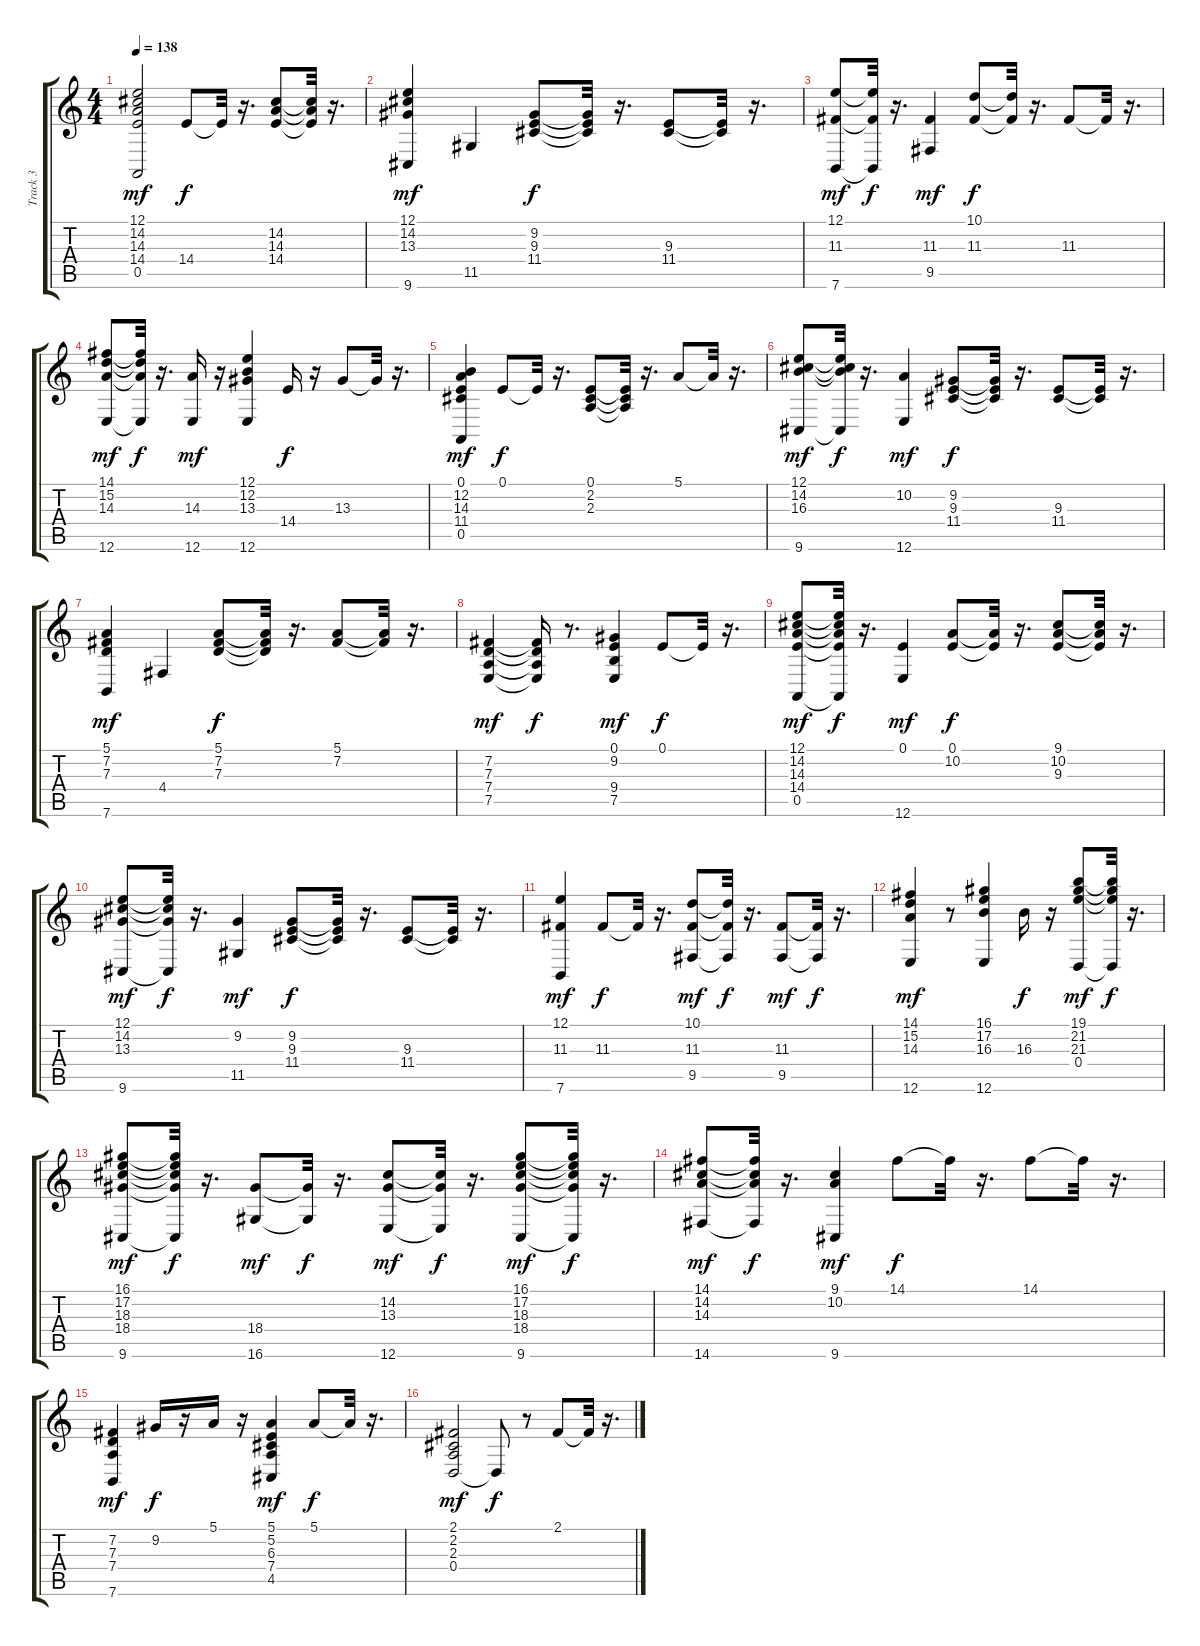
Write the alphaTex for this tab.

\track ("Track 3" "Track 3") {instrument acousticgrandpiano}
\staff {score tabs}
\tuning (E4 B3 G3 D3 A2 E2) {hide}
\ts (4 4)
\tempo 138
\clef g2
\ks c
(12.1 14.2 14.3 14.4 0.5).2{dy mf} 14.4.8{dy f} 14.4{t}.32 r.16{d} (14.2 14.3 14.4).8 (14.2{t} 14.3{t} 14.4{t}).32 r.16{d} |
(12.1 14.2 13.3 9.6).4{dy mf} 11.5.4 (9.2 9.3 11.4).8{dy f} (9.2{t} 9.3{t} 11.4{t}).32 r.16{d} (9.3 11.4).8 (9.3{t} 11.4{t}).32 r.16{d} |
(12.1 11.3 7.6).8{dy mf} (12.1{t} 11.3{t} 7.6{t}).32{dy f} r.16{d} (11.3 9.5).4{dy mf} (10.1 11.3).8{dy f} (10.1{t} 11.3{t}).32 r.16{d} 11.3.8 11.3{t}.32 r.16{d} |
(14.1 15.2 14.3 12.6).8{dy mf} (14.1{t} 15.2{t} 14.3{t} 12.6{t}).32{dy f} r.16{d} (14.3 12.6).16{dy mf} r.16 (12.1 12.2 13.3 12.6).4 14.4.16{dy f} r.16 13.3.8 13.3{t}.32 r.16{d} |
(0.1 12.2 14.3 11.4 0.5).4{dy mf} 0.1.8{dy f} 0.1{t}.32 r.16{d} (0.1 2.2 2.3).8 (0.1{t} 2.2{t} 2.3{t}).32 r.16{d} 5.1.8 5.1{t}.32 r.16{d} |
(12.1 14.2 16.3 9.6).8{dy mf} (12.1{t} 14.2{t} 16.3{t} 9.6{t}).32{dy f} r.16{d} (10.2 12.6).4{dy mf} (9.2 9.3 11.4).8{dy f} (9.2{t} 9.3{t} 11.4{t}).32 r.16{d} (9.3 11.4).8 (9.3{t} 11.4{t}).32 r.16{d} |
(5.1 7.2 7.3 7.6).4{dy mf} 4.4.4 (5.1 7.2 7.3).8{dy f} (5.1{t} 7.2{t} 7.3{t}).32 r.16{d} (5.1 7.2).8 (5.1{t} 7.2{t}).32 r.16{d} |
(7.2 7.3 7.4 7.5).4{dy mf} (7.2{t} 7.3{t} 7.4{t} 7.5{t}).16{dy f} r.8{d} (0.1 9.2 9.4 7.5).4{dy mf} 0.1.8{dy f} 0.1{t}.32 r.16{d} |
(12.1 14.2 14.3 14.4 0.5).8{dy mf} (12.1{t} 14.2{t} 14.3{t} 14.4{t} 0.5{t}).32{dy f} r.16{d} (0.1 12.6).4{dy mf} (0.1 10.2).8{dy f} (0.1{t} 10.2{t}).32 r.16{d} (9.1 10.2 9.3).8 (9.1{t} 10.2{t} 9.3{t}).32 r.16{d} |
(12.1 14.2 13.3 9.6).8{dy mf} (12.1{t} 14.2{t} 13.3{t} 9.6{t}).32{dy f} r.16{d} (9.2 11.5).4{dy mf} (9.2 9.3 11.4).8{dy f} (9.2{t} 9.3{t} 11.4{t}).32 r.16{d} (9.3 11.4).8 (9.3{t} 11.4{t}).32 r.16{d} |
(12.1 11.3 7.6).4{dy mf} 11.3.8{dy f} 11.3{t}.32 r.16{d} (10.1 11.3 9.5).8{dy mf} (10.1{t} 11.3{t} 9.5{t}).32{dy f} r.16{d} (11.3 9.5).8{dy mf} (11.3{t} 9.5{t}).32{dy f} r.16{d} |
(14.1 15.2 14.3 12.6).4{dy mf} r.8 (16.1 17.2 16.3 12.6).4 16.3.16{dy f} r.16 (19.1 21.2 21.3 0.4).8{dy mf} (19.1{t} 21.2{t} 21.3{t} 0.4{t}).32{dy f} r.16{d} |
(16.1 17.2 18.3 18.4 9.6).8{dy mf} (16.1{t} 17.2{t} 18.3{t} 18.4{t} 9.6{t}).32{dy f} r.16{d} (18.4 16.6).8{dy mf} (18.4{t} 16.6{t}).32{dy f} r.16{d} (14.2 13.3 12.6).8{dy mf} (14.2{t} 13.3{t} 12.6{t}).32{dy f} r.16{d} (16.1 17.2 18.3 18.4 9.6).8{dy mf} (16.1{t} 17.2{t} 18.3{t} 18.4{t} 9.6{t}).32{dy f} r.16{d} |
(14.1 14.2 14.3 14.6).8{dy mf} (14.1{t} 14.2{t} 14.3{t} 14.6{t}).32{dy f} r.16{d} (9.1 10.2 9.6).4{dy mf} 14.1.8{dy f} 14.1{t}.32 r.16{d} 14.1.8 14.1{t}.32 r.16{d} |
(7.2 7.3 7.4 7.6).4{dy mf} 9.2.16{dy f} r.16 5.1.16 r.16 (5.1 5.2 6.3 7.4 4.5).4{dy mf} 5.1.8{dy f} 5.1{t}.32 r.16{d} |
(2.1 2.2 2.3 0.4).2{dy mf} 0.4{t}.8{dy f} r.8 2.1.8 2.1{t}.32 r.16{d}
